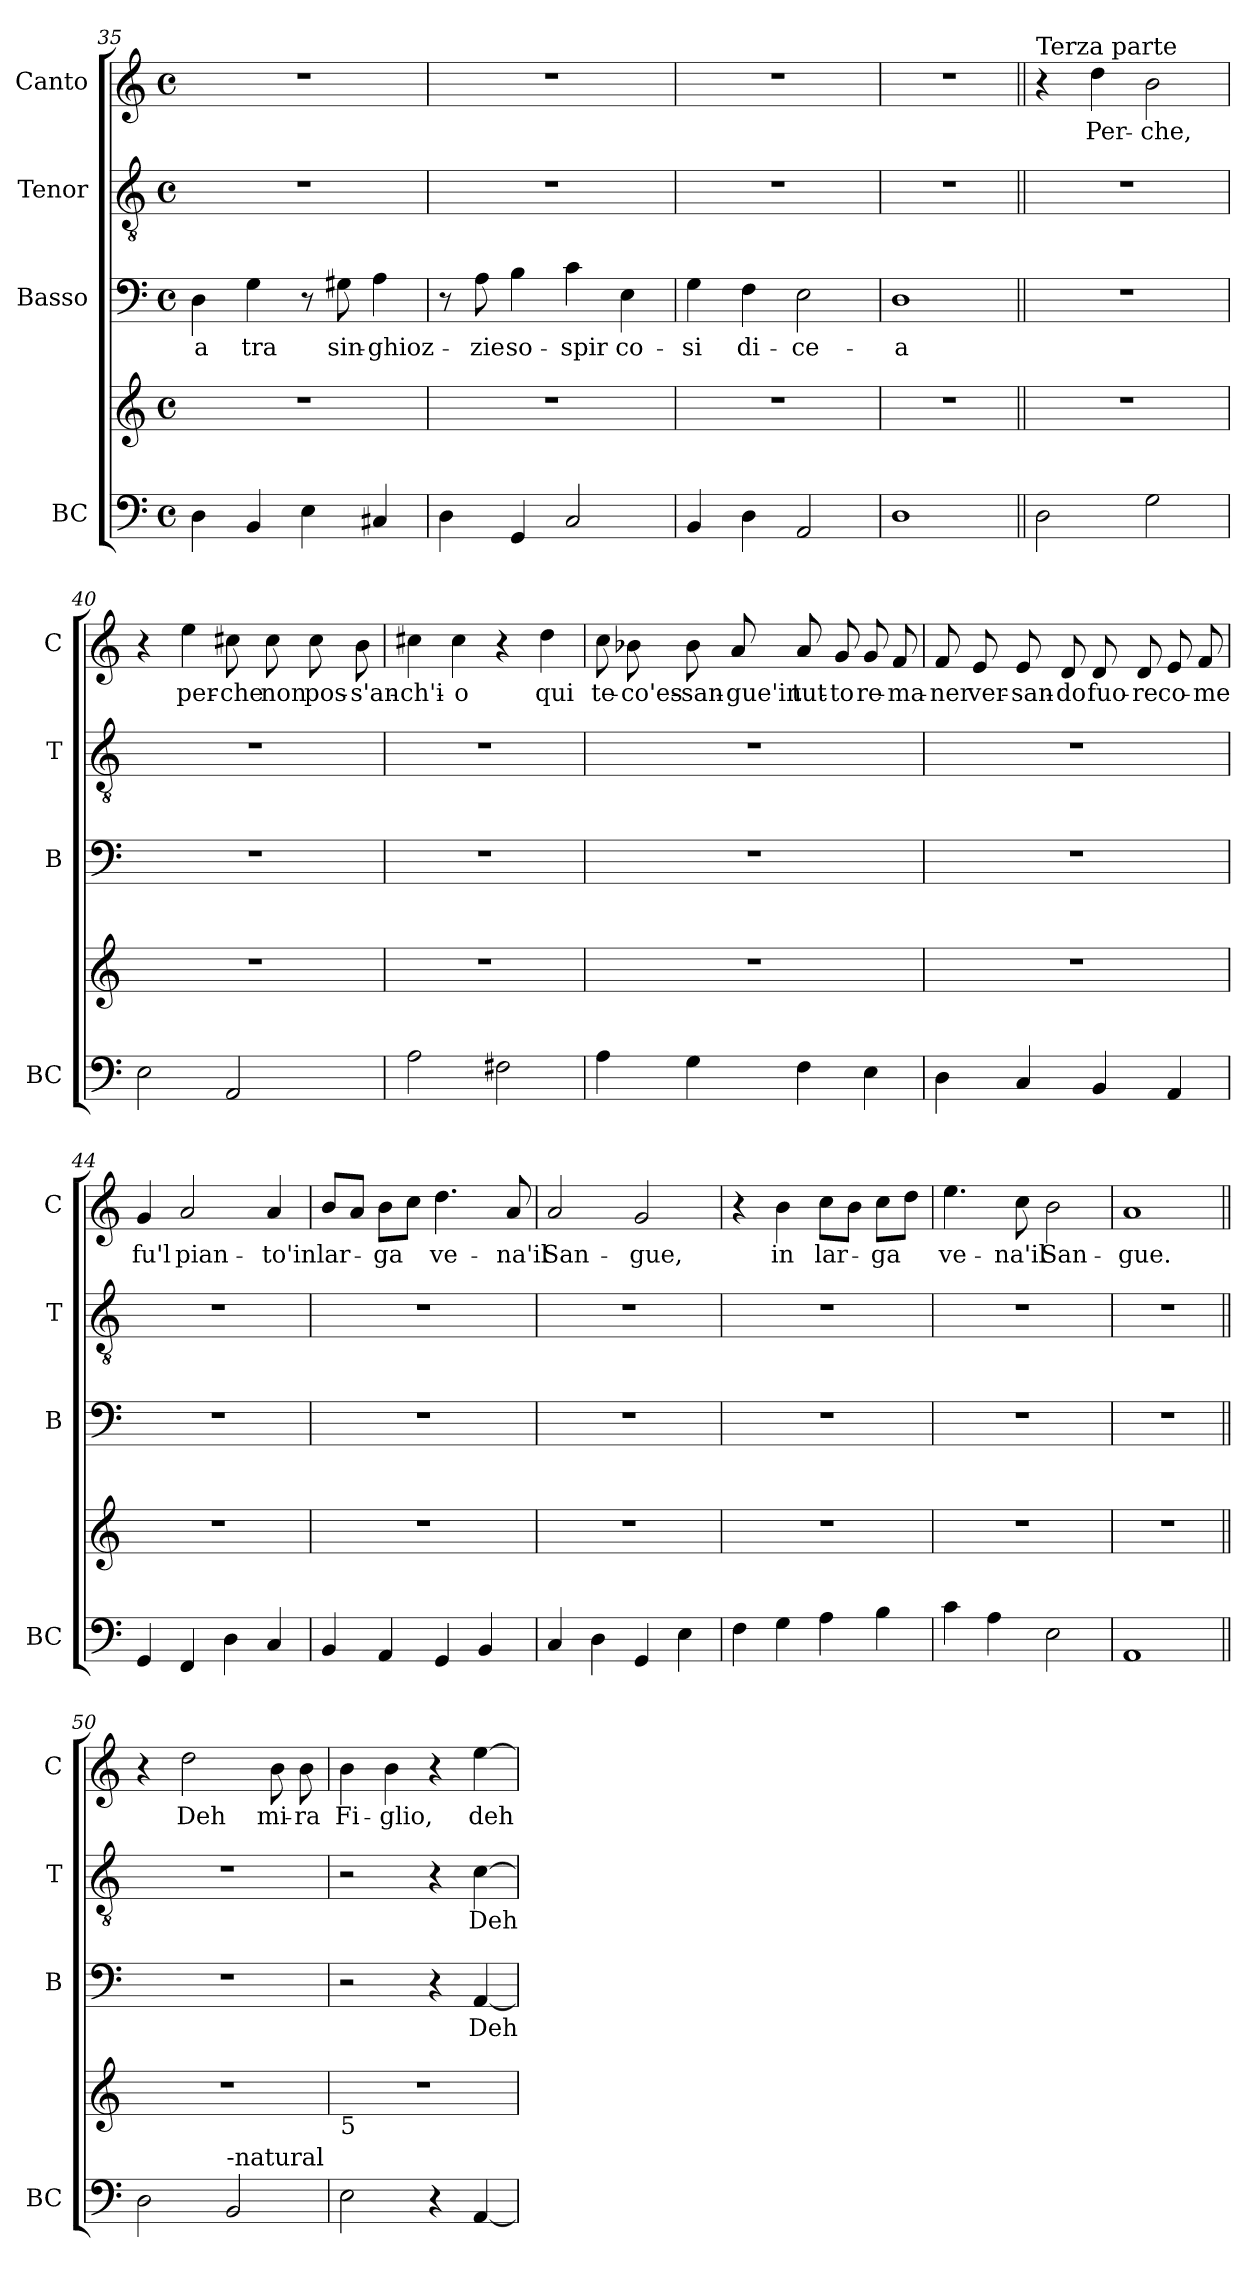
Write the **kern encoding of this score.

**kern	**kern	**kern	**text	**kern	**text	**kern	**text
*part4	*part4	*part3	*part3	*part2	*part2	*part1	*part1
*staff5	*staff4	*staff3	*staff3	*staff2	*staff2	*staff1	*staff1
*I"BC	*	*I"Basso	*	*I"Tenor	*	*I"Canto	*
*I'BC	*	*I'B	*	*I'T	*	*I'C	*
*clefF4	*clefG2	*clefF4	*	*clefGv2	*	*clefG2	*
*k[]	*k[]	*k[]	*	*k[]	*	*k[]	*
*C:	*C:	*C:	*	*C:	*	*C:	*
*M4/4	*M4/4	*M4/4	*	*M4/4	*	*M4/4	*
*met(c)	*met(c)	*met(c)	*	*met(c)	*	*met(c)	*
=35	=35	=35	=35	=35	=35	=35	=35
!	!	!	!LO:LY:b	!	!	!	!
4D\	1r	4D\	-a	1r	.	1r	.
!	!	!	!LO:LY:b	!	!	!	!
4BB/	.	4G\	tra	.	.	.	.
4E\	.	8r	.	.	.	.	.
!	!	!	!LO:LY:b	!	!	!	!
.	.	8G#X\	sin-	.	.	.	.
!	!	!	!LO:LY:b	!	!	!	!
4C#X/	.	4A\	-ghioz-	.	.	.	.
=36	=36	=36	=36	=36	=36	=36	=36
4D\	1r	8r	.	1r	.	1r	.
!	!	!	!LO:LY:b	!	!	!	!
.	.	8A\	-zie	.	.	.	.
!	!	!	!LO:LY:b	!	!	!	!
4GG/	.	4B\	so-	.	.	.	.
!	!	!	!LO:LY:b	!	!	!	!
2C/	.	4c\	-spir	.	.	.	.
!	!	!	!LO:LY:b	!	!	!	!
.	.	4E\	co-	.	.	.	.
=37	=37	=37	=37	=37	=37	=37	=37
!	!	!	!LO:LY:b	!	!	!	!
4BB/	1r	4G\	-si	1r	.	1r	.
!	!	!	!LO:LY:b	!	!	!	!
4D\	.	4F\	di-	.	.	.	.
!	!	!	!LO:LY:b	!	!	!	!
2AA/	.	2E\	-ce-	.	.	.	.
=38	=38	=38	=38	=38	=38	=38	=38
!	!	!	!LO:LY:b	!	!	!	!
1D	1r	1D	-a	1r	.	1r	.
!!LO:LB:g=z
=39||	=39||	=39||	=39||	=39||	=39||	=39||	=39||
!	!	!	!	!	!	!LO:TX:a:t=Terza parte	!
2D\	1r	1r	.	1r	.	4r	.
!	!	!	!	!	!	!	!LO:LY:b
.	.	.	.	.	.	4dd\	Per-
!	!	!	!	!	!	!	!LO:LY:b
2G\	.	.	.	.	.	2b\	-che,
=40	=40	=40	=40	=40	=40	=40	=40
2E\	1r	1r	.	1r	.	4r	.
!	!	!	!	!	!	!	!LO:LY:b
.	.	.	.	.	.	4ee\	per-
!	!	!	!	!	!	!	!LO:LY:b
2AA/	.	.	.	.	.	8cc#X\	-che
!	!	!	!	!	!	!	!LO:LY:b
.	.	.	.	.	.	8cc#\	non
!	!	!	!	!	!	!	!LO:LY:b
.	.	.	.	.	.	8cc#\	pos-
!	!	!	!	!	!	!	!LO:LY:b
.	.	.	.	.	.	8b\	-s'an-
=41	=41	=41	=41	=41	=41	=41	=41
!	!	!	!	!	!	!	!LO:LY:b
2A\	1r	1r	.	1r	.	4cc#X\	-ch'i-
!	!	!	!	!	!	!	!LO:LY:b
.	.	.	.	.	.	4cc#\	-o
2F#X\	.	.	.	.	.	4r	.
!	!	!	!	!	!	!	!LO:LY:b
.	.	.	.	.	.	4dd\	qui
=42	=42	=42	=42	=42	=42	=42	=42
!	!	!	!	!	!	!	!LO:LY:b
4A\	1r	1r	.	1r	.	8cc\	te-
!	!	!	!	!	!	!	!LO:LY:b
.	.	.	.	.	.	8b-X\	-co'es-
!	!	!	!	!	!	!	!LO:LY:b
4G\	.	.	.	.	.	8b-\	-san-
!	!	!	!	!	!	!	!LO:LY:b
.	.	.	.	.	.	8a/	-gue'in
!	!	!	!	!	!	!	!LO:LY:b
4F\	.	.	.	.	.	8a/	tut-
!	!	!	!	!	!	!	!LO:LY:b
.	.	.	.	.	.	8g/	-to
!	!	!	!	!	!	!	!LO:LY:b
4E\	.	.	.	.	.	8g/	re-
!	!	!	!	!	!	!	!LO:LY:b
.	.	.	.	.	.	8f/	-ma-
!!LO:LB:g=z
=43	=43	=43	=43	=43	=43	=43	=43
!	!	!	!	!	!	!	!LO:LY:b
4D\	1r	1r	.	1r	.	8f/	-ner
!	!	!	!	!	!	!	!LO:LY:b
.	.	.	.	.	.	8e/	ver-
!	!	!	!	!	!	!	!LO:LY:b
4C/	.	.	.	.	.	8e/	-san-
!	!	!	!	!	!	!	!LO:LY:b
.	.	.	.	.	.	8d/	-do
!	!	!	!	!	!	!	!LO:LY:b
4BB/	.	.	.	.	.	8d/	fuo-
!	!	!	!	!	!	!	!LO:LY:b
.	.	.	.	.	.	8d/	-re
!	!	!	!	!	!	!	!LO:LY:b
4AA/	.	.	.	.	.	8e/	co-
!	!	!	!	!	!	!	!LO:LY:b
.	.	.	.	.	.	8f/	-me
=44	=44	=44	=44	=44	=44	=44	=44
!	!	!	!	!	!	!	!LO:LY:b
4GG/	1r	1r	.	1r	.	4g/	fu'l
!	!	!	!	!	!	!	!LO:LY:b
4FF/	.	.	.	.	.	2a/	pian-
4D\	.	.	.	.	.	.	.
!	!	!	!	!	!	!	!LO:LY:b
4C/	.	.	.	.	.	4a/	-to'in
=45	=45	=45	=45	=45	=45	=45	=45
!	!	!	!	!	!	!	!LO:LY:b
4BB/	1r	1r	.	1r	.	8b/L	lar-
.	.	.	.	.	.	8a/J	.
!	!	!	!	!	!	!	!LO:LY:b
4AA/	.	.	.	.	.	8b\L	-ga
.	.	.	.	.	.	8cc\J	.
!	!	!	!	!	!	!	!LO:LY:b
4GG/	.	.	.	.	.	4.dd\	ve-
4BB/	.	.	.	.	.	.	.
!	!	!	!	!	!	!	!LO:LY:b
.	.	.	.	.	.	8a/	-na'il
=46	=46	=46	=46	=46	=46	=46	=46
!	!	!	!	!	!	!	!LO:LY:b
4C/	1r	1r	.	1r	.	2a/	San-
4D\	.	.	.	.	.	.	.
!	!	!	!	!	!	!	!LO:LY:b
4GG/	.	.	.	.	.	2g/	-gue,
4E\	.	.	.	.	.	.	.
!!LO:LB:g=z
=47	=47	=47	=47	=47	=47	=47	=47
4F\	1r	1r	.	1r	.	4r	.
!	!	!	!	!	!	!	!LO:LY:b
4G\	.	.	.	.	.	4b\	in
!	!	!	!	!	!	!	!LO:LY:b
4A\	.	.	.	.	.	8cc\L	lar-
.	.	.	.	.	.	8b\J	.
!	!	!	!	!	!	!	!LO:LY:b
4B\	.	.	.	.	.	8cc\L	-ga
.	.	.	.	.	.	8dd\J	.
=48	=48	=48	=48	=48	=48	=48	=48
!	!	!	!	!	!	!	!LO:LY:b
4c\	1r	1r	.	1r	.	4.ee\	ve-
4A\	.	.	.	.	.	.	.
!	!	!	!	!	!	!	!LO:LY:b
.	.	.	.	.	.	8cc\	-na'il
!	!	!	!	!	!	!	!LO:LY:b
2E\	.	.	.	.	.	2b\	San-
=49	=49	=49	=49	=49	=49	=49	=49
!	!	!	!	!	!	!	!LO:LY:b
1AA	1r	1r	.	1r	.	1a	-gue.
!!LO:PB:g=z
=50||	=50||	=50||	=50||	=50||	=50||	=50||	=50||
2D\	1r	1r	.	1r	.	4r	.
!	!	!	!	!	!	!	!LO:LY:b
.	.	.	.	.	.	2dd\	Deh
!LO:TX:a:t=-natural	!	!	!	!	!	!	!
2BB/	.	.	.	.	.	.	.
!	!	!	!	!	!	!	!LO:LY:b
.	.	.	.	.	.	8b\	mi-
!	!	!	!	!	!	!	!LO:LY:b
.	.	.	.	.	.	8b\	-ra
=51	=51	=51	=51	=51	=51	=51	=51
!	!LO:TX:b:t=5	!	!	!	!	!	!
!	!	!	!	!	!	!	!LO:LY:b
2E\	1r	2r	.	2r	.	4b\	Fi-
!	!	!	!	!	!	!	!LO:LY:b
.	.	.	.	.	.	4b\	-glio,
4r	.	4r	.	4r	.	4r	.
!	!	!	!LO:LY:b	!	!LO:LY:b	!	!LO:LY:b
[4AA/	.	[4AA/	Deh	[4c\	-Deh	[4ee\	deh
=	=	=	=	=	=	=	=
*-	*-	*-	*-	*-	*-	*-	*-
